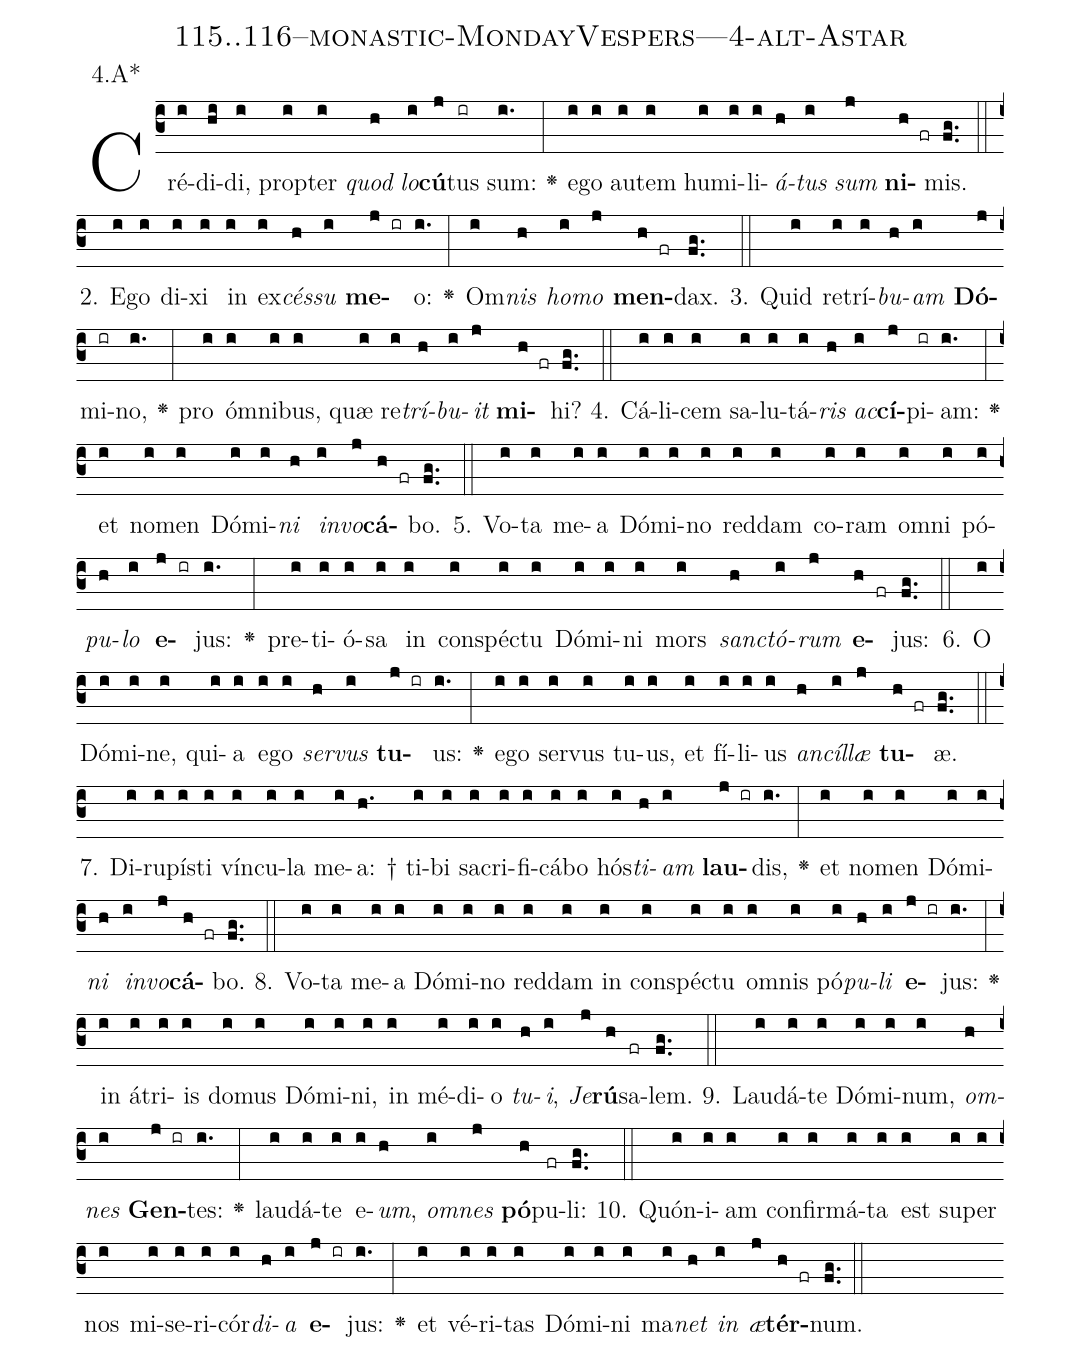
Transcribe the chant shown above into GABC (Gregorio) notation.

name: 115..116--monastic-MondayVespers---4-alt-Astar;
annotation: 4.A*;
%%
(c3)Cré(i)di(hi)di,(i) prop(i)ter(i) <i>quod</i>(h) <i>lo</i>(i)<b>cú</b>(j)tus(ir) sum:(i.) <v>\greheightstar</v>(:) e(i)go(i) au(i)tem(i) hu(i)mi(i)li(i)<i>á</i>(h)<i>tus</i>(i) <i>sum</i>(j) <b>ni</b>(h fr)mis.(fg..) (::)
2. E(i)go(i) di(i)xi(i) in(i) ex(i)<i>cés</i>(h)<i>su</i>(i) <b>me</b>(j ir)o:(i.) <v>\greheightstar</v>(:) Om(i)<i>nis</i>(h) <i>ho</i>(i)<i>mo</i>(j) <b>men</b>(h fr)dax.(fg..) (::)
3. Quid(i) re(i)trí(i)<i>bu</i>(h)<i>am</i>(i) <b>Dó</b>(j)mi(ir)no,(i.) <v>\greheightstar</v>(:) pro(i) óm(i)ni(i)bus,(i) quæ(i) re(i)<i>trí</i>(h)<i>bu</i>(i)<i>it</i>(j) <b>mi</b>(h fr)hi?(fg..) (::)
4. Cá(i)li(i)cem(i) sa(i)lu(i)tá(i)<i>ris</i>(h) <i>ac</i>(i)<b>cí</b>(j)pi(ir)am:(i.) <v>\greheightstar</v>(:) et(i) no(i)men(i) Dó(i)mi(i)<i>ni</i>(h) <i>in</i>(i)<i>vo</i>(j)<b>cá</b>(h fr)bo.(fg..) (::)
5. Vo(i)ta(i) me(i)a(i) Dó(i)mi(i)no(i) red(i)dam(i) co(i)ram(i) om(i)ni(i) pó(i)<i>pu</i>(h)<i>lo</i>(i) <b>e</b>(j ir)jus:(i.) <v>\greheightstar</v>(:) pre(i)ti(i)ó(i)sa(i) in(i) con(i)spéc(i)tu(i) Dó(i)mi(i)ni(i) mors(i) <i>sanc</i>(h)<i>tó</i>(i)<i>rum</i>(j) <b>e</b>(h fr)jus:(fg..) (::)
6. O(i) Dó(i)mi(i)ne,(i) qui(i)a(i) e(i)go(i) <i>ser</i>(h)<i>vus</i>(i) <b>tu</b>(j ir)us:(i.) <v>\greheightstar</v>(:) e(i)go(i) ser(i)vus(i) tu(i)us,(i) et(i) fí(i)li(i)us(i) <i>an</i>(h)<i>cíl</i>(i)<i>læ</i>(j) <b>tu</b>(h fr)æ.(fg..) (::)
7. Di(i)ru(i)pís(i)ti(i) vín(i)cu(i)la(i) me(i)a: †(h.) ti(i)bi(i) sa(i)cri(i)fi(i)cá(i)bo(i) hós(i)<i>ti</i>(h)<i>am</i>(i) <b>lau</b>(j ir)dis,(i.) <v>\greheightstar</v>(:) et(i) no(i)men(i) Dó(i)mi(i)<i>ni</i>(h) <i>in</i>(i)<i>vo</i>(j)<b>cá</b>(h fr)bo.(fg..) (::)
8. Vo(i)ta(i) me(i)a(i) Dó(i)mi(i)no(i) red(i)dam(i) in(i) con(i)spéc(i)tu(i) om(i)nis(i) pó(i)<i>pu</i>(h)<i>li</i>(i) <b>e</b>(j ir)jus:(i.) <v>\greheightstar</v>(:) in(i) á(i)tri(i)is(i) do(i)mus(i) Dó(i)mi(i)ni,(i) in(i) mé(i)di(i)o(i) <i>tu</i>(h)<i>i</i>,(i) <i>Je</i>(j)<b>rú</b>(h)sa(fr)lem.(fg..) (::)
9. Lau(i)dá(i)te(i) Dó(i)mi(i)num,(i) <i>om</i>(h)<i>nes</i>(i) <b>Gen</b>(j ir)tes:(i.) <v>\greheightstar</v>(:) lau(i)dá(i)te(i) e(i)<i>um</i>,(h) <i>om</i>(i)<i>nes</i>(j) <b>pó</b>(h)pu(fr)li:(fg..) (::)
10. Quón(i)i(i)am(i) con(i)fir(i)má(i)ta(i) est(i) su(i)per(i) nos(i) mi(i)se(i)ri(i)cór(i)<i>di</i>(h)<i>a</i>(i) <b>e</b>(j ir)jus:(i.) <v>\greheightstar</v>(:) et(i) vé(i)ri(i)tas(i) Dó(i)mi(i)ni(i) ma(i)<i>net</i>(h) <i>in</i>(i) <i>æ</i>(j)<b>tér</b>(h fr)num.(fg..) (::)
